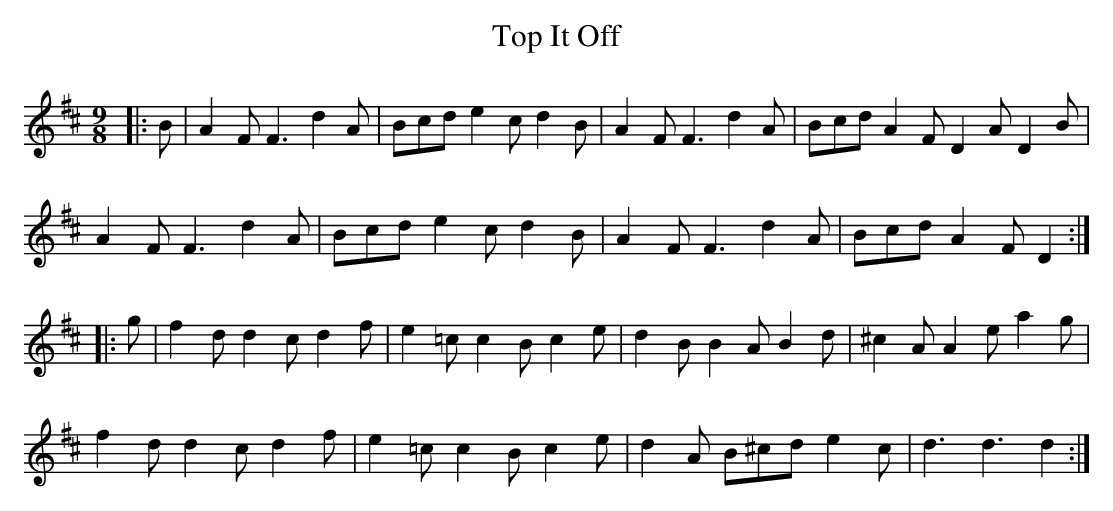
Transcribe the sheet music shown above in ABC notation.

X:1
T: Top It Off
M: 9/8
L: 1/8
K: Dmaj
|:B|A2F F3 d2A|Bcde2cd2B|A2F F3 d2A|Bcd A2F D2A D2B|
A2F F3 d2A|Bcd e2c d2B|A2F F3 d2A|Bcd A2F D2:|
|:g|f2d d2c d2f|e2=c c2B c2e|d2B B2A B2d|^c2A A2e a2g|
f2d d2c d2f|e2=c c2B c2e|d2A B^cd e2c|d3 d3 d2:|
